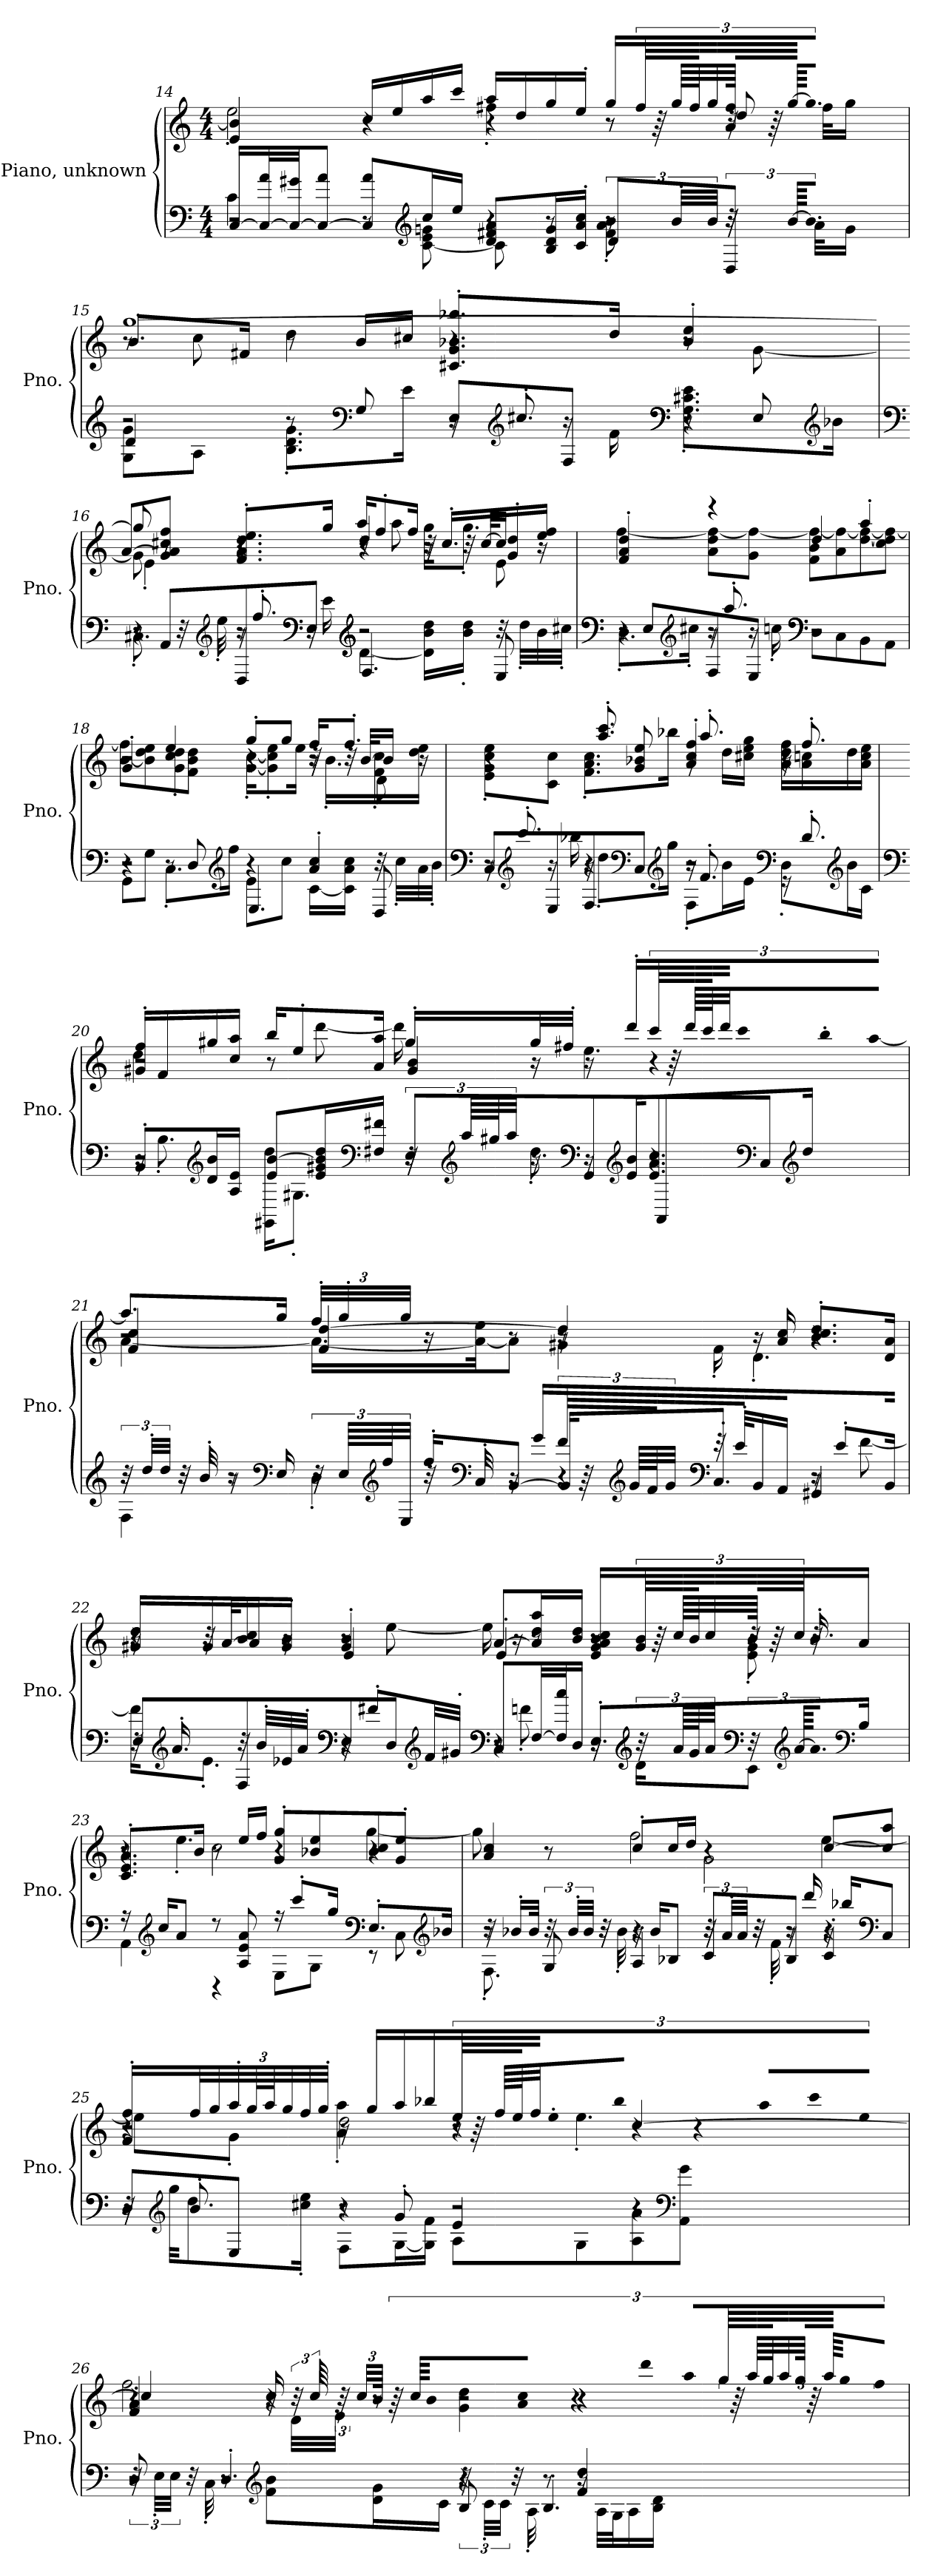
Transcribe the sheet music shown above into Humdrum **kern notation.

**kern	**kern
*part1	*part1
*staff2	*staff1
*I"Piano, unknown	*
*I'Pno.	*
!!LO:LB:g=z
*clefF4	*clefG2
*k[]	*k[]
*M4/4	*M4/4
=14	=14
*^	*^
*	*^	*	*^
[16C/LL	4c\	2r	4e/	2ee'\	4b/]
32C/_ 32a/L	.	.	.	.	.
32C/_ 32g#X/JJ	.	.	.	.	.
8C/_ 8a/J	.	.	.	.	.
8C/] 8a/L	8r	.	16cc/LL	.	4r
.	.	.	16ee/	.	.
*clefG2	*	*	*	*	*
16cc/L	[8c\ 8e\ 8gn\	.	16aa/	.	.
16ee/JJ	.	.	16ccc/JJ	.	.
8d/ 8f#X/ 8a/L	8c\]	4r	16aa/LL	4ff#X'\	4r
.	.	.	16dd/	.	.
16B/ 16d/ 16g/L	8r	.	16gg/	.	.
16c/' 16a/' 16cc/'JJ	.	.	16ee'/JJ	.	.
12r	8f#\' 8a\' 8b\'	8d/L	16gg/LL	8r	8r
.	.	.	96ff#/JJkk	.	.
.	.	.	96r	.	.
48b'/LLL	.	.	96gg/LLLL	.	.
*	*	*	*Xbrackettup	*	*
.	.	.	96ff#/J	.	.
48b/JJJ	.	.	48gg/	.	.
*	*	*	*brackettup	*	*
48r	32r	8D/J	96a/ 96ff#/JJJk	32r	8dd/
.	.	.	96r	.	.
[96b/KKLL	.	.	[96gg/KKLL	.	.
16.b/JJ]	32a\KLL	.	16.gg/JJ]	32ff#\KLL	.
.	16g\JJ	.	.	16gg\JJ	.
!!LO:PB:g=z	!!	!!
=15	=15	=15	=15	=15	=15
2r	8G\ 8g\L	4d/	[1gg	8r	8.b'/L
.	8A\J	.	.	8cc\	.
.	.	.	.	.	16f#X/Jk
.	8.B\' 8.d\' 8.g\'L	8r	.	4dd\	8r
*clefF4	*	*	*	*	*
.	.	8G/	.	.	16b/LL
.	16e\Jk	.	.	.	16cc#X/JJ
16r	8r	8E/L	.	4r	8.c#X/' 8.g/' 8.b-X/' 8.bb-X/'L
*clefG2	*	*	*	*	*
8.cc#X'/	.	.	.	.	.
.	16r	8F/J	.	.	.
.	16f\	.	.	.	16dd/Jk
*clefF4	*	*	*	*	*
4r	8.G\' 8.c#X\' 8.e\'L	8r	.	8r	4b-/' 4ee/'
.	.	8E/	.	[8g\	.
*clefG2	*	*	*	*	*
.	16b-X\Jk	.	.	.	.
*	*	*	*v	*v	*v
!!LO:LB:g=z
=16	=16	=16	=16
*clefF4	*	*	*
*	*	*	*^
*	*	*	*	*^
*	*	*	*	*	*^
4r	8.C#X'\	8r	8gg/]	8g\]	[8a/L	4e'\
.	.	8AA/L	8r	8r	8g/ 8a/] 8cc#X/ 8ff/J	.
.	32r	.	.	.	.	.
*clefG2	*	*	*	*	*	*
.	32ee'\	.	.	.	.	.
16r	8r	8D/	4r	4r	8.f/' 8.a/' 8.dd/' 8.ee/'L	4r
8.ff'/	.	.	.	.	.	.
*clefF4	*	*	*	*	*	*
.	16r	8E/J	.	.	.	.
.	16e\	.	.	.	16gg/Jk	.
*clefG2	*	*	*	*	*	*
2r	[4d\	4.F/	4dd/	8r	16aa/KL	4r
.	.	.	.	.	8ff'/	.
.	.	.	.	8aa\	.	.
.	.	.	.	.	16ff/Jk	.
.	16d\] 16b\ 16dd\LL	.	16r	16gg\KL	32r	8r
.	.	.	.	.	16.cc#'/LL	.
.	16b\' 16dd\'JJ	.	32r	8.gg'\J	.	.
.	.	.	[32cc#/KLL	.	.	.
.	32r	8E/	16cc#/JJ]	.	16g/' 16dd/'	8e\
.	32dd'\LLL	.	.	.	.	.
.	32b\	.	16r	.	16ee/ 16ff/JJ	.
.	32cc#X'\JJJ	.	.	.	.	.
*	*	*	*v	*v	*v	*v
!!LO:LB:g=z
=17	=17	=17	=17
*clefF4	*	*	*
*	*	*	*^
4r	8.D'\L	8r	4f/' 4a/' 4dd/'	[4ff\
.	.	8E/L	.	.
*clefG2	*	*	*	*
.	16cc#X'\Jk	.	.	.
16r	8r	8F/	4r	8a\ 8dd\ 8ff\_L
8.aa'/	.	.	.	.
.	16r	8E/J	.	8g\ 8ff\_J
.	16ccn'\	.	.	.
*clefF4	*	*	*	*
2r	8D\L	2r	4dd/	8f\ 8b\ 8ff\_L
.	8C\	.	.	8a\ 8ff\_
.	8BB\	.	4aa'/	[8dd\ 8ff\_
.	8AA\J	.	.	8cc\ 8dd\] 8ff\_J
=18	=18	=18	=18	=18
*	*	*	*^	*^
2r	8GG\L	4r	4g'/	[8b\ 8ff\]L	2r	2r
.	8G\J	.	.	8b\] 8dd\ 8ee\	.	.
.	8.C'\L	8r	4ee/	8g\' 8cc\' 8dd\'	.	.
.	.	8D/	.	8f\ 8b\ 8dd\J	.	.
*clefG2	*	*	*	*	*	*
.	16ff\Jk	.	.	.	.	.
4r	8e\L	4.E/	8gg'/L	[16g\' [16cc\'KL	4r	4r
.	.	.	.	8g\]' 8cc\]' 8ee\'	.	.
.	8cc\J	.	8gg/J	.	.	.
.	.	.	.	16ee\Jk	.	.
4a/' 4cc/'	[16c\LL	.	16ff/KL	32r	16r	8r
.	.	.	.	16.b'\LL	.	.
.	16c\] 16a\ 16cc\JJ	.	8.ff'/J	.	32r	.
.	.	.	.	.	[32b/KLL	.
.	32r	8D/	.	16f\' 16cc\'	16b/JJ]	8d\
.	32cc'\LLL	.	.	.	.	.
.	32a\	.	.	16dd\ 16ee\JJ	16r	.
.	32b'\JJJ	.	.	.	.	.
*	*	*	*v	*v	*v	*v
!!LO:LB:g=z
=19	=19	=19	=19
*clefF4	*	*	*
*	*	*	*^
*	*	*	*	*^
16r	8r	8C/L	4r	8e\' 8g\' 8cc\' 8ee\'L	4r
*clefG2	*	*	*	*	*
8.ccc'/	.	.	.	.	.
.	16r	8E/	.	8c\ 8cc\J	.
.	16bb-X\	.	.	.	.
4r	16r	8F/	16r	8.f\' 8.a\' 8.cc\'L	8r
.	8dd'\L	.	8.aa/' 8.ccc/'	.	.
*clefF4	*	*	*	*	*
.	.	8C/J	.	.	8g/ 8b-X/ 8ee/
*clefG2	*	*	*	*	*
.	16gg\Jk	.	.	16bb-X\Jk	.
2r	8F'\L	16r	16r	8r	4a/' 4cc/' 4ff/'
.	.	8.f'/	8.aa'/	.	.
.	16b\L	.	.	16dd\LL	.
.	16e\JJ	.	.	16cc#X\ 16ee\ 16gg\JJ	.
*clefF4	*	*	*	*	*
.	8D'\L	16r	16r	16a\ 16dd\ 16ff\LL	4r
.	.	8.d'/	8.ff'/	16a\ 16ccn\	.
*clefG2	*	*	*	*	*
.	16b\L	.	.	16dd\	.
.	16c\JJ	.	.	16a\ 16cc\ 16ee\JJ	.
!!LO:LB:g=z	!!	!!
=20	=20	=20	=20	=20	=20
*clefF4	*	*	*	*	*
8BB'/L	16r	2r	16g#X/' 16ff/'LL	4dd\	2r
.	8.B'\	.	16f/	.	.
*clefG2	*	*	*	*	*
16d/ 16b/L	.	.	16gg#X/	.	.
16A/ 16e/JJ	.	.	16cc/ 16aa/JJ	.	.
8e/ [8b/L	16GG#X\ 16dd\KL	.	16bb/KL	8r	.
.	8.G#X'\J	.	8ee'/	.	.
16e/ 16g#X/ 16b/] 16dd/L	.	.	.	[8ddd\	.
*clefF4	*	*	*	*	*
16F#X/ 16f#X/JJ	.	.	16a/ 16aa/Jk	.	.
48r	16r	8E/L	16gg#'/LL	16ddd\]	4g#/ 4b/
*clefG2	*	*	*	*	*
96aa/LLLL	.	.	.	.	.
96gg#X/J	.	.	.	.	.
48aa/JJJ	.	.	.	.	.
16r	8.dd'\	.	32gg#/L	16r	.
.	.	.	32ff#X'/JJJ	.	.
*clefF4	*	*	*	*	*
16r	.	8GG#/	16r	4.ee\	.
*clefG2	*	*	*	*	*
16e/ 16b/KL	.	.	16ddd'/LL	.	.
8.e/ 8.a/ 8.cc/	4r	8AA/	96ccc/JJkk	.	4r
.	.	.	96r	.	.
.	.	.	96ddd/LLLL	.	.
*	*	*	*Xbrackettup	*	*
.	.	.	96ccc/J	.	.
.	.	.	48ddd/	.	.
.	.	.	32ccc/	.	.
.	.	.	32bb'/JJ	.	.
*clefF4	*	*	*	*	*
.	.	8C/J	[8aa/J	.	.
*clefG2	*	*	*	*	*
16dd/Jk	.	.	.	.	.
!!LO:LB:g=z
=21	=21	=21	=21	=21	=21
*	*	*	*	*	*^
48r	4F\	16r	8.aa/L]	[4a\	4f/ 4cc/	2r
48dd'/LLL	.	.	.	.	.	.
48dd/JJJ	.	.	.	.	.	.
16r	.	32r	.	.	.	.
.	.	32b'/	.	.	.	.
16r	.	8r	.	.	.	.
*clefF4	*	*	*	*	*	*
16E/	.	.	16gg/Jk	.	.	.
48r	4D'\	16r	48ff'/LLL	16.a\LL_	4f/ [4dd/	.
96E/LLLL	.	.	48gg'/	.	.	.
*clefG2	*	*	*	*	*	*
96ff/J	.	.	.	.	.	.
48E/JJJ	.	.	48gg/JJJ	.	.	.
32r	.	16ff'/KL	16r	.	.	.
*clefF4	*	*	*	*	*	*
32C'/	.	.	.	32a\_ 32ee\JK	.	.
16r	.	[8BB/J	8r	8a\J]	.	.
16g/LL	.	.	.	.	.	.
96f/JJkk	4r	16BB/KL]	8r	16r	4dd/]	4g#X\
96r	.	.	.	.	.	.
*clefG2	*	*	*	*	*	*
96g/LLLL	.	.	.	.	.	.
*Xbrackettup	*	*	*	*	*	*
96f/J	.	.	.	.	.	.
48g/JJJ	.	.	.	.	.	.
*clefF4	*	*	*	*	*	*
32r	.	8.C'/J	.	16f'\	.	.
32e'/KLL	.	.	.	.	.	.
16BB/	.	.	16r	4.d'\	.	.
16AA/JJ	.	.	16a/ 16cc/	.	.	.
16r	8r	4GG#X/	8.b/' 8.cc/' 8.dd/'L	.	4r	4r
8e'/L	.	.	.	.	.	.
.	[8f\	.	.	.	.	.
16BB/Jk	.	.	16d/ 16a/Jk	.	.	.
*	*	*	*	*	*v	*v
!!LO:PB:g=z
=22	=22	=22	=22	=22	=22
32r	16f\KL]	8E/L	16g#X/ 16dd/LL	4r	16r
*clefG2	*	*	*	*	*
16.a'/	.	.	.	.	.
.	8.e'\J	.	16g#'/	.	32r
.	.	.	.	.	[32a/KLL
32r	.	8F/	16b/' 16cc/'	.	16a/JJ]
32b'/LLL	.	.	.	.	.
32e-X/	.	.	16g#/' 16b/'JJ	.	16r
32a'/JJJ	.	.	.	.	.
*clefF4	*	*	*	*	*
16r	4r	8E/	4g#/' 4b/'	8r	4e/
8f#X'/L	.	.	.	.	.
.	.	8D/J	.	[8ee\	.
*clefG2	*	*	*	*	*
32f#/LL	.	.	.	.	.
32g#X'/JJJ	.	.	.	.	.
*clefF4	*	*	*	*	*
8C/L	8r	4r	[8a/L	16ee\]	4e'/
.	.	.	.	16r	.
[32F/LL	8fn'\	.	16a/] 16dd/ 16aa/L	8r	.
32F/] 32cc/J	.	.	.	.	.
16D/JJ	.	.	16b/ 16dd/JJ	.	.
16r	16r	8.E'/L	16e/ 16g#/ 16a/ 16b/ 16cc/LL	8r	8r
*clefG2	*	*	*	*	*
*brackettup	*	*	*brackettup	*	*
48r	16d\KL	.	96g#/ 96b/JJkk	.	.
.	.	.	96r	.	.
96a/LLLL	.	.	96cc/LLLL	.	.
*	*	*	*Xbrackettup	*	*
96g#/J	.	.	96b/J	.	.
48a/JJJ	.	.	48cc/	.	.
*clefF4	*	*	*	*	*
*	*	*	*brackettup	*	*
48r	8EE\J	.	96b/JJJk	8e\' 8g#\'	32r
.	.	.	96r	.	.
*clefG2	*	*	*	*	*
[96a/KKLL	.	.	96cc/	.	.
16.a/JJ]	.	.	32r	.	16.b'/
*clefF4	*	*	*	*	*
.	.	16B/Jk	16a/	.	.
*	*v	*v	*	*	*
!!LO:LB:g=z	!!	!!
=23	=23	=23	=23	=23
16r	4AA\	8.c/' 8.e/' 8.a/'L	8r	4r
*clefG2	*	*	*	*
16cc/KL	.	.	.	.
8a/J	.	.	4.ee'\	.
.	.	16b/Jk	.	.
8r	4r	8r	.	2cc\
8A/ 8e/ 8a/	.	16ee/LL	.	.
.	.	16ff/JJ	.	.
16r	8E\L	8g/' 8gg/'L	4r	.
8ccc'/L	.	.	.	.
.	8G\J	8b-X/ 8ee/	.	.
16gg/Jk	.	.	.	.
*clefF4	*	*	*	*
8.E'/L	8r	8b-/ 8cc/	[4gg\	4r
.	8C\	8g/' 8ee/'J	.	.
*clefG2	*	*	*	*
16b-X/Jk	.	.	.	.
!!LO:LB:g=z	!!	!!
=24	=24	=24	=24	=24
*	*^	*	*	*
32r	8.F'\	8r	4a/ 4cc/	8gg\]	2r
16b-X'/LL	.	.	.	.	.
32b-/JJk	.	.	.	.	.
48r	.	8G/	.	8r	.
48b-'/LLL	.	.	.	.	.
48b-/JJJ	.	.	.	.	.
16r	32r	.	.	.	.
.	32b-'\	.	.	.	.
16r	4r	4A'/	8cc'/L	2ff\	.
16b-/KL	.	.	.	.	.
8B-X/J	.	.	16cc/L	.	.
.	.	.	16dd/JJ	.	.
48r	16r	8c/L	4r	.	2g\
48a'/LLL	.	.	.	.	.
48a/JJJ	.	.	.	.	.
16r	32r	.	.	.	.
.	32f'\	.	.	.	.
16r	8r	8B-/J	.	.	.
16ddd/	.	.	.	.	.
16r	4r	4c'/	[8cc/L	[4ee\	.
16bb-X/KL	.	.	.	.	.
*clefF4	*	*	*	*	*
8C/J	.	.	8cc/] 8aa/J	.	.
!!LO:LB:g=z
=25	=25	=25	=25	=25	=25
*	*	*	*	*	*^
16r	32r	8D/L	16f/' 16ff/'LL	8ee\L]	2r	4r
*clefG2	*	*	*	*	*	*
.	32gg\KKL	.	.	.	.	.
8.b'/	8dd\	.	32ff/L	.	.	.
.	.	.	32gg/	.	.	.
*	*	*	*Xbrackettup	*	*	*
.	.	8E/J	48aa'/	8g'\J	.	.
.	.	.	96gg/L	.	.	.
.	.	.	96aa/J	.	.	.
.	.	.	48gg/	.	.	.
.	16cc#X\' 16ee\'Jk	.	32ff/	.	.	.
.	.	.	32gg'/JJJ	.	.	.
4r	8F\L	8r	16r	2dd\	.	4a\' 4aa\'
.	.	.	16gg/LL	.	.	.
.	[16G\L	8g'/	16aa/	.	.	.
.	16G\] 16f\JJ	.	16bb-X/	.	.	.
*	*	*	*brackettup	*	*	*
2r	8A\L	4e/	96ee/JJkk	.	4r	8r
.	.	.	96r	.	.	.
.	.	.	96ff/LLLL	.	.	.
*	*	*	*Xbrackettup	*	*	*
.	.	.	96ee/J	.	.	.
.	.	.	48ff/JJ	.	.	.
.	.	.	8ee'/	.	.	.
.	8G\	.	.	.	.	4.ee'\
.	.	.	16bb-/Jk	.	.	.
.	8A\ 8a\	4r	16r	4r	[4cc/	.
.	.	.	16aa/LL	.	.	.
*clefF4	*	*	*	*	*	*
.	8AA\ 8g\J	.	16ccc/	.	.	.
.	.	.	16ee/JJ	.	.	.
!!LO:LB:g=z	!!	!!	!!
=26	=26	=26	=26	=26	=26	=26
2r	48r	8D/	4f/ 4a/	2.ff\	4cc/]	4r
.	48E'\LLL	.	.	.	.	.
.	48E\JJJ	.	.	.	.	.
.	32r	.	.	.	.	.
.	32C'\	.	.	.	.	.
.	8r	4.D'/	.	.	.	.
*clefG2	*	*	*	*	*	*
.	8f\ 8b\L	.	16cc/	.	4r	16r
*	*	*	*brackettup	*	*	*
.	.	.	48r	.	.	32d\LLL
.	.	.	96cc/	.	.	.
.	.	.	96r	.	.	32e\JJJ
.	.	.	48cc/LLL	.	.	.
.	16d\ 16g\L	.	96b/JJJk	.	.	8r
.	.	.	96r	.	.	.
.	.	.	96cc/KLLL	.	.	.
.	.	.	32b/J	.	.	.
.	16c\JJ	.	16a/ 16cc/JJ	.	.	.
4r	48r	8B/	8r	.	2r	4g\ 4dd\
.	48c'\LLL	.	.	.	.	.
.	48c\JJJ	.	.	.	.	.
.	32r	.	.	.	.	.
.	32A'\	.	.	.	.	.
.	8r	4.B'/	8ddd/	.	.	.
4f/ 4dd/	16r	.	16aa/LL	4r	.	4r
.	32A\LLL	.	96gg/JJkk	.	.	.
.	.	.	96r	.	.	.
.	.	.	96aa/LLLL	.	.	.
*	*	*	*Xbrackettup	*	*	*
.	32G\J	.	96gg/J	.	.	.
.	.	.	48aa/	.	.	.
*	*	*	*brackettup	*	*	*
.	16A\	.	96gg/JJJk	.	.	.
.	.	.	96r	.	.	.
.	.	.	96aa/KLLL	.	.	.
.	.	.	32gg/J	.	.	.
.	16B\ 16d\JJ	.	16ff/JJ	.	.	.
*v	*v	*v	*	*	*	*
*	*v	*v	*v	*v
=	=
*-	*-
